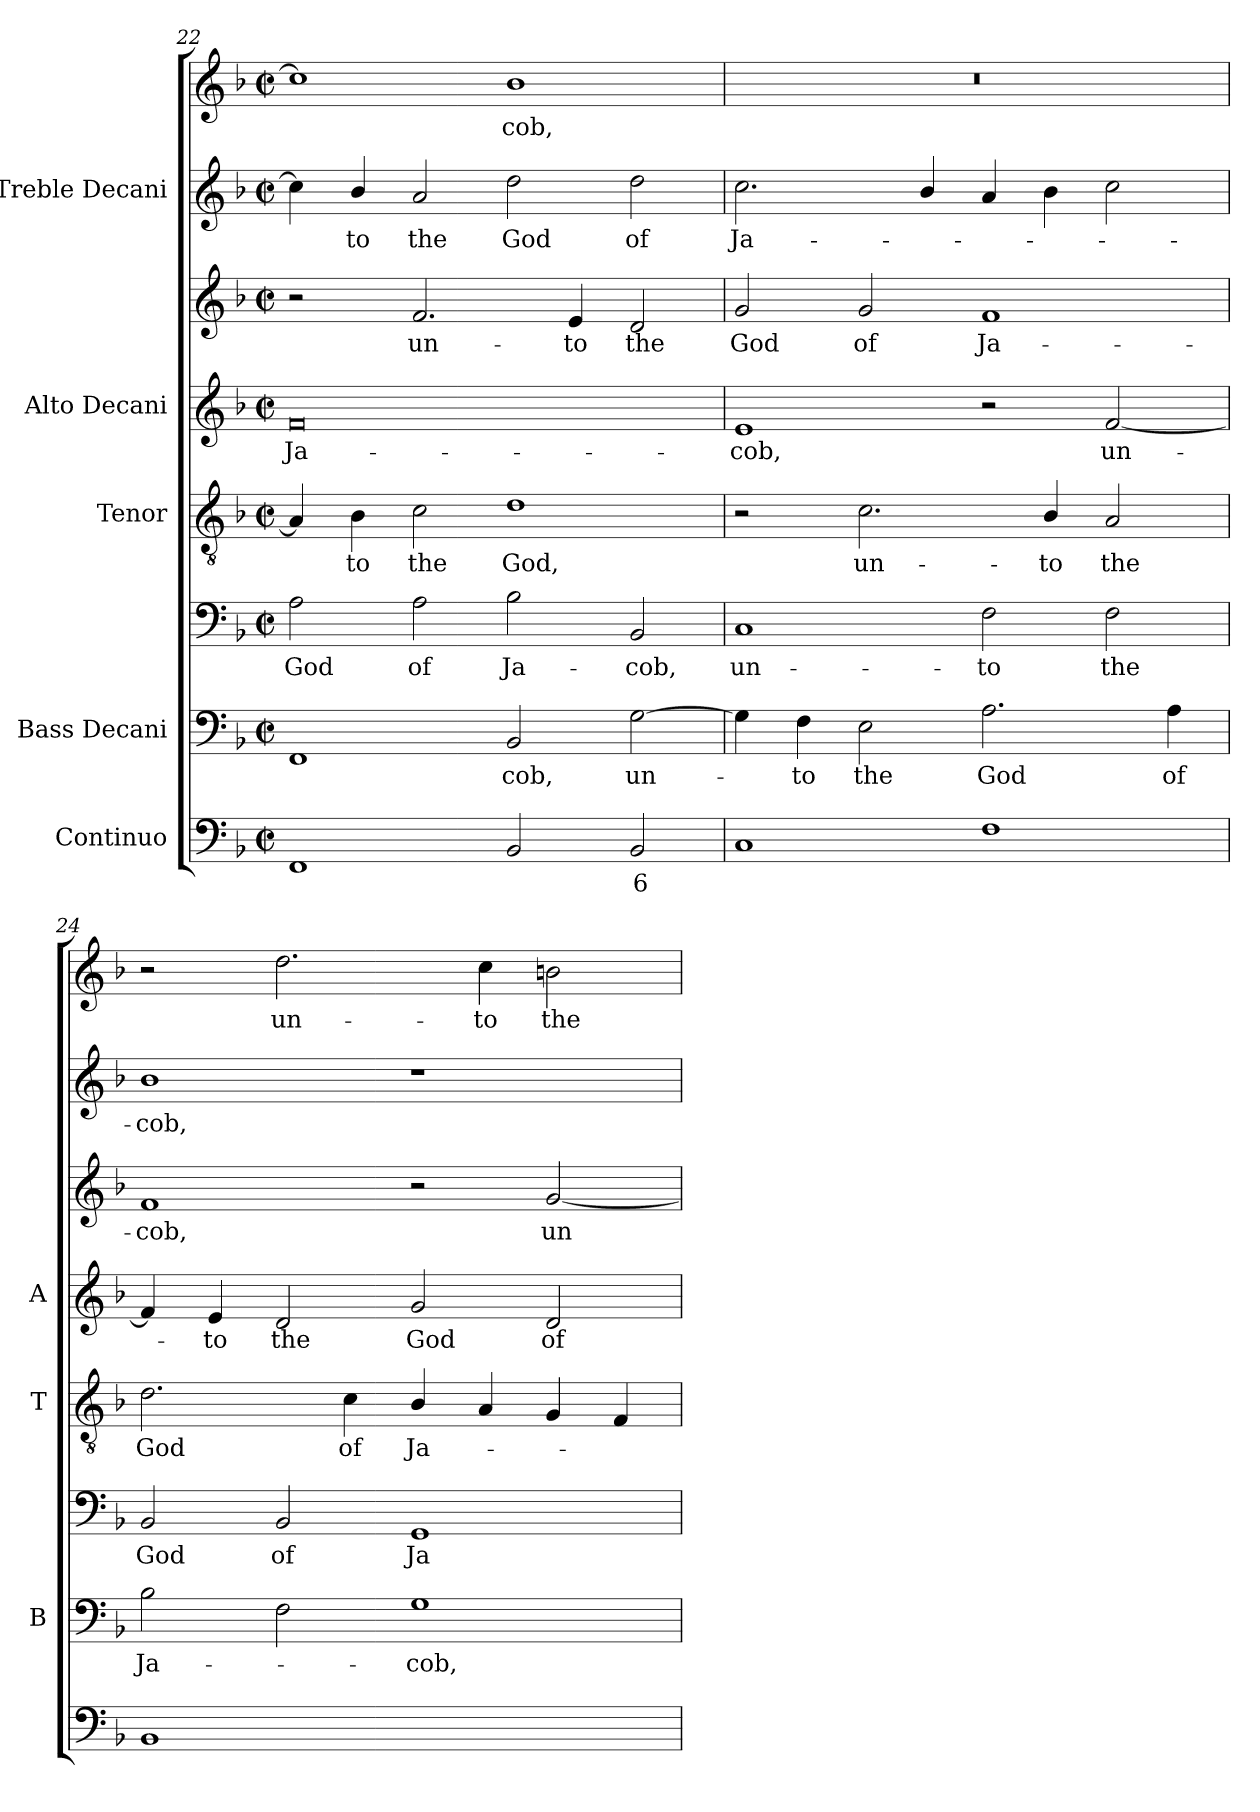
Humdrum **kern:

**kern	**text	**kern	**text	**kern	**text	**kern	**text	**kern	**text	**kern	**text	**kern	**text	**kern	**text
*part5	*part5	*part4	*part4	*part4	*part4	*part3	*part3	*part2	*part2	*part2	*part2	*part1	*part1	*part1	*part1
*staff8	*staff8	*staff7	*staff7	*staff6	*staff6	*staff5	*staff5	*staff4	*staff4	*staff3	*staff3	*staff2	*staff2	*staff1	*staff1
*I"Continuo	*	*I"Bass Decani	*	*	*	*I"Tenor	*	*I"Alto Decani	*	*	*	*I"Treble Decani	*	*	*
*	*	*I'B	*	*	*	*I'T	*	*I'A	*	*	*	*	*	*	*
!!LO:LB:g=z
*clefF4	*	*clefF4	*	*clefF4	*	*clefGv2	*	*clefG2	*	*clefG2	*	*clefG2	*	*clefG2	*
*k[b-]	*	*k[b-]	*	*k[b-]	*	*k[b-]	*	*k[b-]	*	*k[b-]	*	*k[b-]	*	*k[b-]	*
*F:	*	*F:	*	*F:	*	*F:	*	*F:	*	*F:	*	*F:	*	*F:	*
*M4/2	*	*M4/2	*	*M4/2	*	*M4/2	*	*M4/2	*	*M4/2	*	*M4/2	*	*M4/2	*
*met(c|)	*	*met(c|)	*	*met(c|)	*	*met(c|)	*	*met(c|)	*	*met(c|)	*	*met(c|)	*	*met(c|)	*
=22	=22	=22	=22	=22	=22	=22	=22	=22	=22	=22	=22	=22	=22	=22	=22
!	!	!	!	!	!LO:LY:b	!	!	!	!LO:LY:b	!	!	!	!	!	!
1FF	.	1FF	.	2A	God	4A]	.	0f	Ja-	2r	.	4cc]	.	1cc]	.
!	!	!	!	!	!	!	!LO:LY:b	!	!	!	!	!	!LO:LY:b	!	!
.	.	.	.	.	.	4B-	to	.	.	.	.	4b-/	to	.	.
!	!	!	!	!	!LO:LY:b	!	!LO:LY:b	!	!	!	!LO:LY:b	!	!LO:LY:b	!	!
.	.	.	.	2A	of	2c	the	.	.	2.f	un-	2a	the	.	.
!	!	!	!LO:LY:b	!	!LO:LY:b	!	!LO:LY:b	!	!	!	!	!	!LO:LY:b	!	!LO:LY:b
2BB-	.	2BB-	cob,	2B-	Ja-	1d	God,	.	.	.	.	2dd	God	1b-	cob,
!	!	!	!	!	!	!	!	!	!	!	!LO:LY:b	!	!	!	!
.	.	.	.	.	.	.	.	.	.	4e	-to	.	.	.	.
!	!LO:LY:b	!	!LO:LY:b	!	!LO:LY:b	!	!	!	!	!	!LO:LY:b	!	!LO:LY:b	!	!
2BB-	6	[2G	un-	2BB-	-cob,	.	.	.	.	2d	the	2dd	of	.	.
=23	=23	=23	=23	=23	=23	=23	=23	=23	=23	=23	=23	=23	=23	=23	=23
!	!	!	!	!	!LO:LY:b	!	!	!	!LO:LY:b	!	!LO:LY:b	!	!LO:LY:b	!	!
1C	.	4G]	.	1C	un-	2r	.	1e	-cob,	2g	-God	2.cc	Ja-	0r	.
!	!	!	!LO:LY:b	!	!	!	!	!	!	!	!	!	!	!	!
.	.	4F	to	.	.	.	.	.	.	.	.	.	.	.	.
!	!	!	!LO:LY:b	!	!	!	!LO:LY:b	!	!	!	!LO:LY:b	!	!	!	!
.	.	2E	the	.	.	2.c	un-	.	.	2g	of	.	.	.	.
.	.	.	.	.	.	.	.	.	.	.	.	4b-/	.	.	.
!	!	!	!LO:LY:b	!	!LO:LY:b	!	!	!	!	!	!LO:LY:b	!	!	!	!
1F	.	2.A	God	2F	-to	.	.	2r	.	1f	Ja-	4a	.	.	.
!	!	!	!	!	!	!	!LO:LY:b	!	!	!	!	!	!	!	!
.	.	.	.	.	.	4B-/	-to	.	.	.	.	4b-	.	.	.
!	!	!	!	!	!LO:LY:b	!	!LO:LY:b	!	!LO:LY:b	!	!	!	!	!	!
.	.	.	.	2F	the	2A	the	[2f	un-	.	.	2cc	.	.	.
!	!	!	!LO:LY:b	!	!	!	!	!	!	!	!	!	!	!	!
.	.	4A	of	.	.	.	.	.	.	.	.	.	.	.	.
=24	=24	=24	=24	=24	=24	=24	=24	=24	=24	=24	=24	=24	=24	=24	=24
!	!	!	!LO:LY:b	!	!LO:LY:b	!	!LO:LY:b	!	!	!	!LO:LY:b	!	!LO:LY:b	!	!
1BB-	.	2B-	-Ja-	2BB-	God	2.d	God	4f]	.	1f	cob,	1b-	cob,	2r	.
!	!	!	!	!	!	!	!	!	!LO:LY:b	!	!	!	!	!	!
.	.	.	.	.	.	.	.	4e	to	.	.	.	.	.	.
!	!	!	!	!	!LO:LY:b	!	!	!	!LO:LY:b	!	!	!	!	!	!LO:LY:b
.	.	2F	.	2BB-	of	.	.	2d	the	.	.	.	.	2.dd	un-
!	!	!	!	!	!	!	!LO:LY:b	!	!	!	!	!	!	!	!
.	.	.	.	.	.	4c	of	.	.	.	.	.	.	.	.
!	!	!	!LO:LY:b	!	!LO:LY:b	!	!LO:LY:b	!	!LO:LY:b	!	!	!	!	!	!
[2GGyy	.	1G	cob,	1GG	Ja-	4B-/	Ja-	2g	God	2r	.	1r	.	.	.
!	!	!	!	!	!	!	!	!	!	!	!	!	!	!	!LO:LY:b
.	.	.	.	.	.	4A	.	.	.	.	.	.	.	4cc	-to
!	!	!	!	!	!	!	!	!	!LO:LY:b	!	!LO:LY:b	!	!	!	!LO:LY:b
2GGyy]	.	.	.	.	.	4G	.	2d	of	[2g	un-	.	.	2bn	the
.	.	.	.	.	.	4F	.	.	.	.	.	.	.	.	.
=	=	=	=	=	=	=	=	=	=	=	=	=	=	=	=
*-	*-	*-	*-	*-	*-	*-	*-	*-	*-	*-	*-	*-	*-	*-	*-
